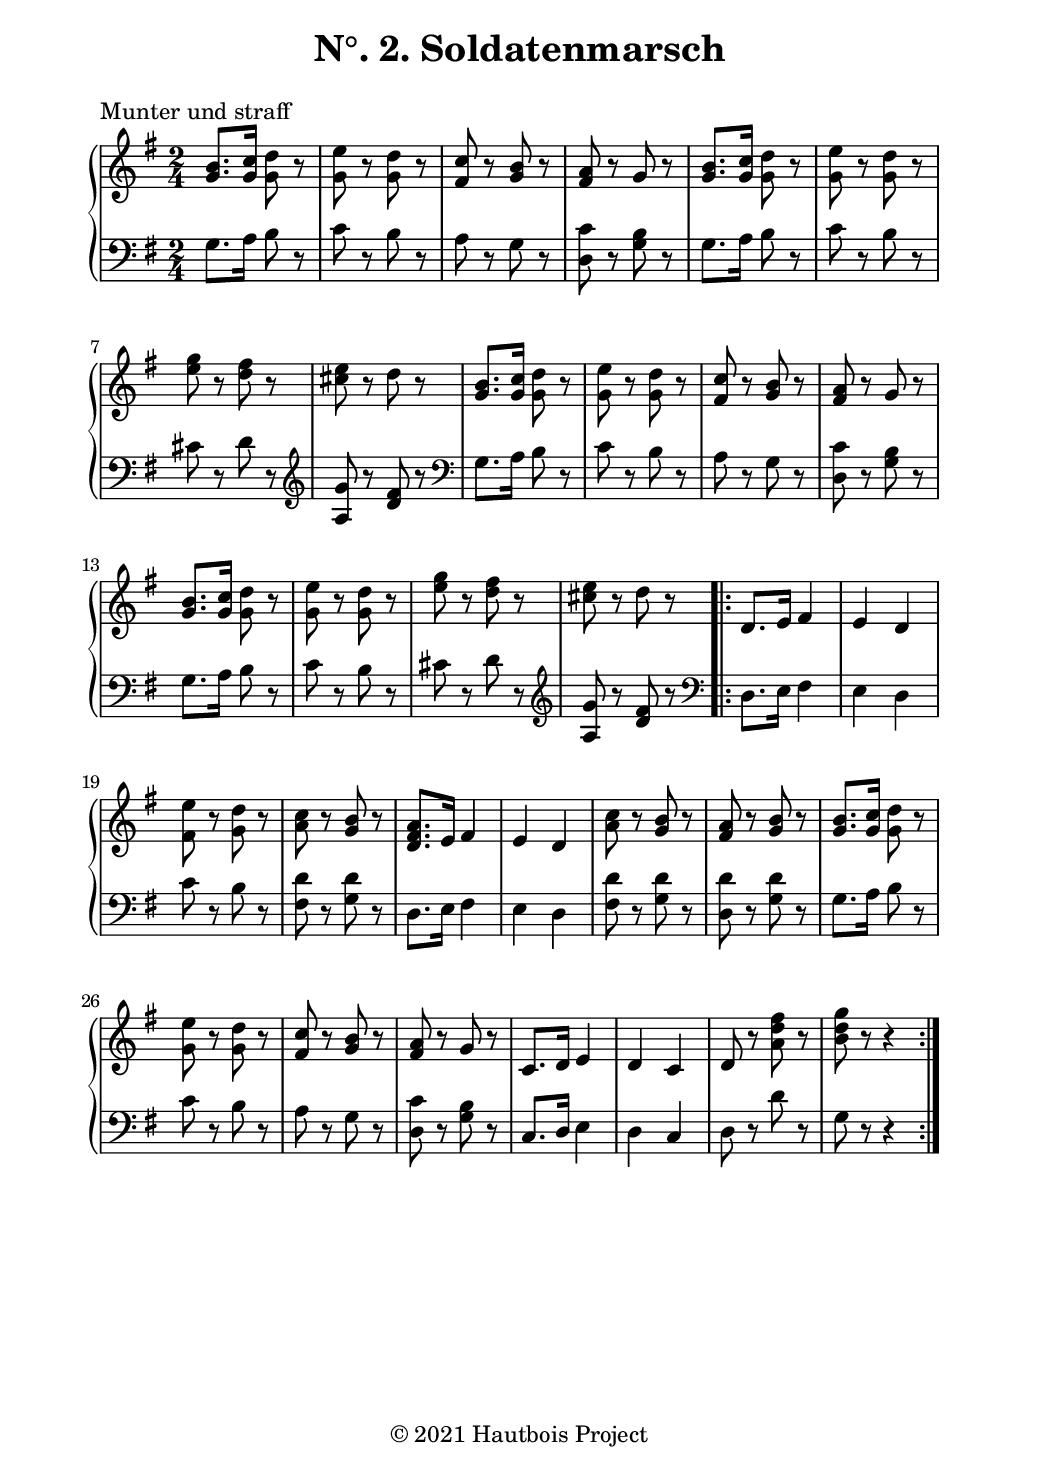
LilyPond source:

\version "2.22.1"
%% Generated by lilypond-book
%% Options: [exampleindent=10.16\mm,indent=0\mm,line-width=14.5\cm,noragged-right,papersize=a5,quote]
%\include "lilypond-book-preamble.ly"
\include "italiano.ly"

%****************************************************************
% Start cut-&-pastable-section

%****************************************************************

\paper {
  % Set paper
  #(set-paper-size "b5")
  indent = 0\mm
  line-width = 14.6\cm
  ragged-right = ##f
  line-width = #(- line-width (* mm 3.000000) (* mm 1))
}

\layout {
  
}

%*****************************************
%  Set Header
%*****************************************
\header {
  title = "N°. 2. Soldatenmarsch"
  subtitle = " "
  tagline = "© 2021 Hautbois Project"
}

%*****************************************
% Start Voice
% Write the voices here
%*****************************************
MyMeter = \time 2/4
%MyTempo = \tempo "Allegro" 4. = 76
MyKey = \key sol \major
PieceName = "Munter und straff"

VoiceI = \relative {
  %bar 1 - 4
  <sol' si>8. <sol do>16 <sol re'>8 r 
  <sol mi'>8 r <sol re'> r
  <fad do'> r <sol si> r
  <fad la> r sol r
  
  %bar 5 - 8
  <sol si>8. <sol do>16 <sol re'>8 r
  <sol mi'>8 r <sol re'> r
  <mi' sol> r <re fad> r
  <dod mi> r <re> r

  %bar 9 - 12
  <sol, si>8. <sol do>16 <sol re'>8 r 
  <sol mi'>8 r <sol re'> r
  <fad do'> r <sol si> r
  <fad la> r sol r
  
  %bar 13 - 16
  <sol si>8. <sol do>16 <sol re'>8 r
  <sol mi'>8 r <sol re'> r
  <mi' sol> r <re fad> r
  <dod mi> r <re> r
  
  \bar ".|:"
  %second part
  
  %bar 17 - 20
  re,8. mi16 fad4
  mi re
  <fad mi'>8 r <sol re'> r
  <la do> r <sol si> r
  
  %bar 21 - 24
  <re fad la>8. mi16 fad4
  mi re
  <la' do>8 r <sol si> r
  <fad la> r <sol si> r
  
  %bar 25 - 28
  <sol si>8. <sol do>16 <sol re'>8 r8
  <sol mi'> r <sol re'> r
  <fad do'> r <sol si> r
  <fad la> r sol r
  
  %bar 29 - 32
  do,8. re16 mi4
  re do
  re8 r <la' re fad> r
  <si re sol> r r4
  
  \bar ":|."
  
}


BassoI = \relative {
  %bar 1 - 4
  sol8. la16 si8 r
  do r si r
  la r sol r 
  <re  do'> r <sol si> r
  
  %bar 5 - 8
  sol8. la16 si8 r
  do r si r
  dod r re r 
  \clef "treble" <la sol'> r <re fad> r 
  
  %bar 9 - 12
  \clef "bass"
  sol,8. la16 si8 r
  do r si r
  la r sol r 
  <re  do'> r <sol si> r
  
  %bar 13 - 16
  sol8. la16 si8 r
  do r si r
  dod r re r 
  \clef "treble" <la sol'> r <re fad> r 
  
  %second part
  
  %bar 17 - 20
  \clef "bass" re,8. mi16 fad4
  mi re
  do'8 r si r
  <fad re'> r <sol re'> r 
  
  %bar 21 - 24
  re8. mi16 fad4
  mi re
  <fad re'>8 r <sol re'> r
  <re re'> r <sol re'> r
  
  %bar 25 - 28
  sol8. la16 si8 r
  do r si r
  la r sol r
  <re do'> r <sol si> r
  
  %bar 29 - 32
  do,8. re16 mi4
  re do
  re8 r re' r
  sol, r r4

}


%*****************************************
%  Start Score
%*****************************************

%\markup { \vspace #1 }
\score {
  \header {
    piece = \PieceName
  }
  \new PianoStaff <<
    \new Staff { 
      \clef "treble" 
      %\MyTempo
      \MyKey
      \MyMeter
        \VoiceI
    }
    \new Staff { 
      \clef "bass"
      %\MyTempo
      \MyKey
      \MyMeter
        \BassoI
    }
  >>
}
